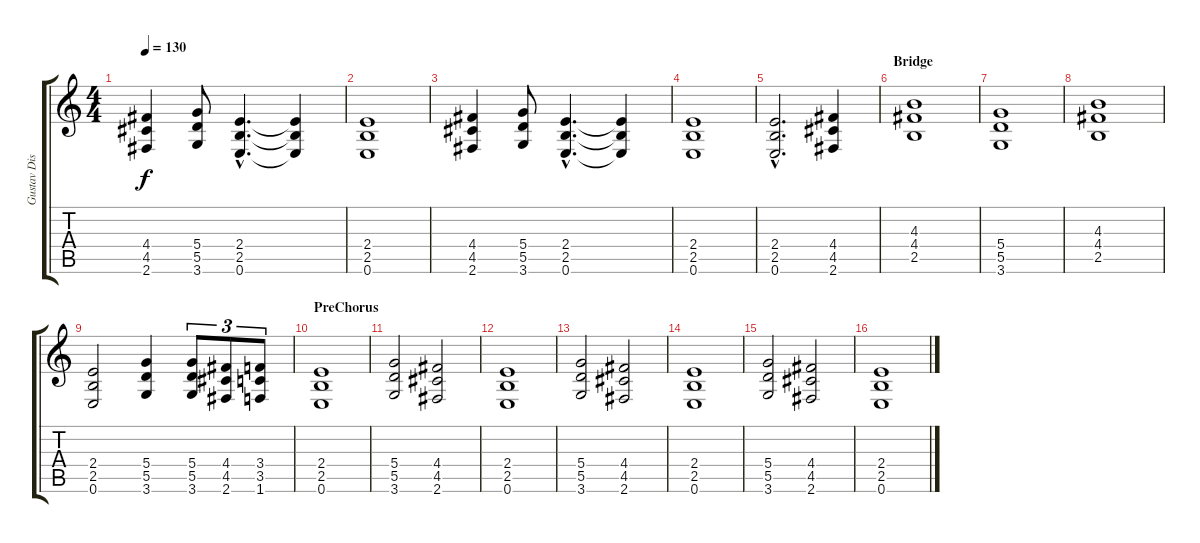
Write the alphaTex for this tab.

\track ("Gustav Distorsion" "Gustav Dis") {instrument overdrivenguitar}
\staff {score tabs}
\tuning (E4 B3 G3 D3 A2 E2) {hide}
\ts (4 4)
\tempo 130
\clef g2
\ks c
(4.4 4.5 2.6).4{dy f} (5.4 5.5 3.6).8 (2.4{hac} 2.5{hac} 0.6{hac}).4{d} (2.4{t} 2.5{t} 0.6{t}).4 |
(2.4 2.5 0.6).1 |
(4.4 4.5 2.6).4 (5.4 5.5 3.6).8 (2.4{hac} 2.5{hac} 0.6{hac}).4{d} (2.4{t} 2.5{t} 0.6{t}).4 |
(2.4 2.5 0.6).1 |
(2.4{hac} 2.5{hac} 0.6{hac}).2{d} (4.4 4.5 2.6).4 |
\section ("" "Bridge")
(4.3 4.4 2.5).1 |
(5.4 5.5 3.6).1 |
(4.3 4.4 2.5).1 |
(2.4 2.5 0.6).2 (5.4 5.5 3.6).4 (5.4 5.5 3.6).8{tu (3 2)} (4.4 4.5 2.6).8{tu (3 2)} (3.4 3.5 1.6).8{tu (3 2)} |
\section ("" "PreChorus")
(2.4 2.5 0.6).1 |
(5.4 5.5 3.6).2 (4.4 4.5 2.6).2 |
(2.4 2.5 0.6).1 |
(5.4 5.5 3.6).2 (4.4 4.5 2.6).2 |
(2.4 2.5 0.6).1 |
(5.4 5.5 3.6).2 (4.4 4.5 2.6).2 |
(2.4 2.5 0.6).1
